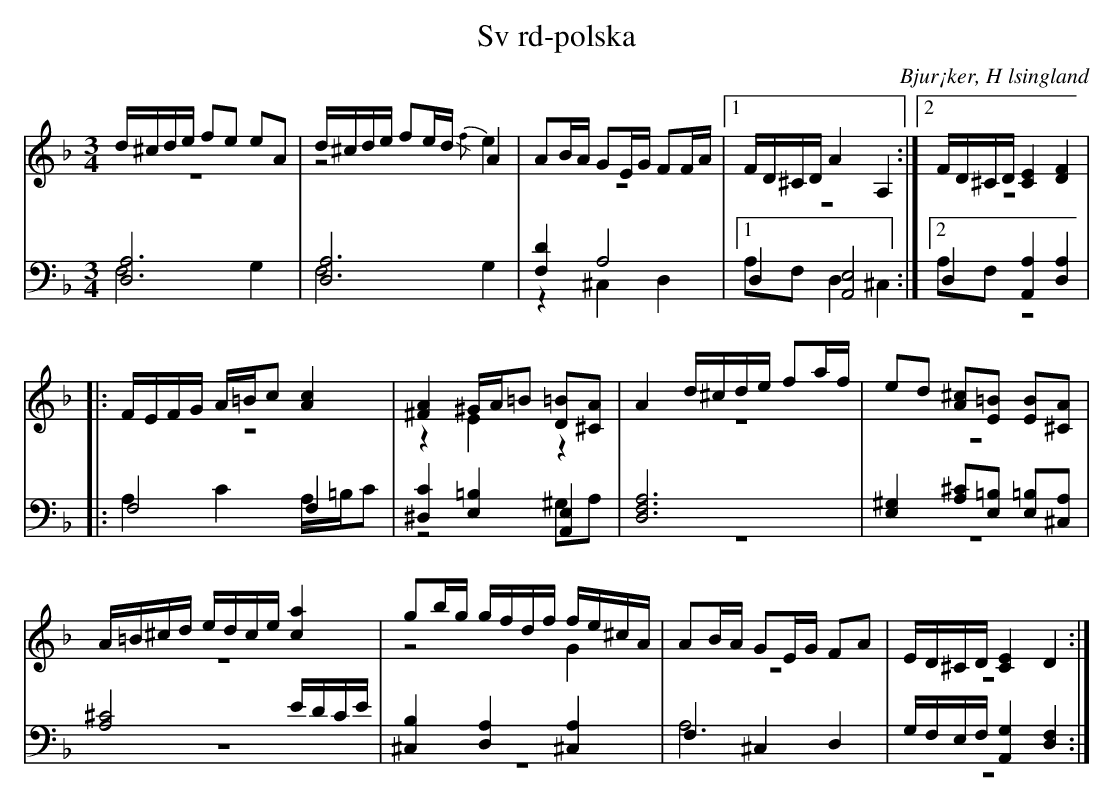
X:1
T: Sv rd-polska
O: Bjur¡ker, H lsingland
M: 3/4
L: 1/8
K: Dm
V:1
V:2 merge
V:3
V:4 merge
V:1
d/^c/d/e/ fe eA|d/^c/d/e/ fe/d/ A2|AB/A/ GE/G/ FF/A/|1 F/D/^C/D/ A2 A,2:|2 F/D/^C/D/ [C2E2] [D2F2]|
|:F/E/F/G/ A/=B/c [A2c2]|[^F2A2] ^G/A/=B [D=B][^CA]|A2 d/^c/d/e/ fa/f/|ed [A^c][E=B] [EB][^CA]|
A/=B/^c/d/ e/d/c/e/ [c2a2]|gb/g/ g/f/d/f/ f/e/^c/A/|AB/A/ GE/G/ FA|E/D/^C/D/ [C2E2] D2:|
V:2
z6|z4 {/f}e2|z6|1 z6:|2 z6|
|:z6|z2 E2 z2|z6|z6|
z6|z4 G2|z6|z6:|
V:3 clef=bass
[D,6A,6]|[D,6A,6]|[F,2D2] A,4|1 D,2 [A,,4E,4]:|2 D,2 [A,,2A,2] [D,2A,2]|
|:F,4 F,2|[^D,2C2] [E,2=B,2] [A,,2E,2]|[D,6F,6A,6]|[E,2^G,2] [A,^C][E,=B,] [E,=B,][^C,A,]|
[A,4^C4] E/D/C/E/|[^C,2B,2]  [D,2A,2] [A,2^C,2]|F,2 ^C,2 D,2|G,/F,/E,/F,/ [A,,2G,2] [D,2F,2]:|
V:4 clef=bass
F,4 G,2|F,4 G,2|z2 ^C,2 D,2|1 A,F, D,2 ^C,2:|2 A,F,  z4|
|:A,2 C2 A,/=B,/C|z4 ^G,A,|z6|z6|
z6|z6|A,6|z6:|
